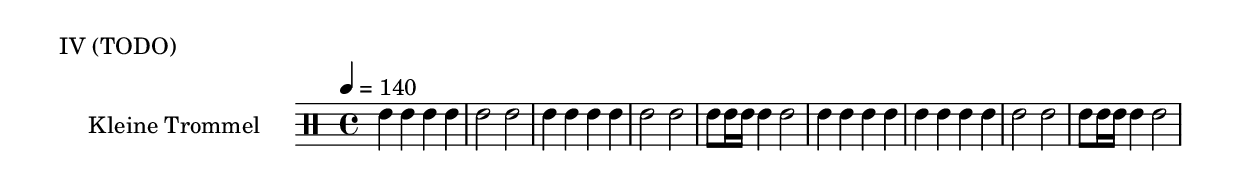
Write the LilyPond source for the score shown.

KleineTrommelNoten = {
        \drummode {
                tommh4 tommh4 tommh4 tommh4
                tommh2 tommh2
                tommh4 tommh4 tommh4 tommh4
                tommh2 tommh2
                tommh8 tommh16 tommh16 tommh4 tommh2
                tommh4 tommh4 tommh4 tommh4
                tommh4 tommh4 tommh4 tommh4
                tommh2 tommh2
                tommh8 tommh16 tommh16 tommh4 tommh2
        }
}

KleineTrommel = {
        \tempo 4 = 140
	\set DrumStaff.instrumentName = "Kleine Trommel"
	\set DrumStaff.midiInstrument = "melodic tom"
        \set Staff.midiPanPosition = 1.0
        \set Staff.midiExpression = 0.7
        \new DrumVoice = "KleineTrommel" \KleineTrommelNoten
}

GrossEins = \drummode {
        tomfh8 tomfh16 tomfh16
        tomfh4
}

GrosseTrommelNoten = {
}

GrosseTrommel = {
        \tempo 4 = 120
	\set Staff.instrumentName = "Große Trommel"
	\set Staff.midiInstrument = "melodic tom"
        \set Staff.midiPanPosition = -1.0
        \new DrumVoice = "GrosseTrommel " \GrosseTrommelNoten
}

\score {
        \header {
                piece = "IV (TODO)"
        }
	\new StaffGroup <<
                \new DrumStaff << \KleineTrommel >>
                %\new DrumStaff << \GrosseTrommel >>
	>>
	\layout {
                indent = 4.0\cm
        }
	\midi {}
}

